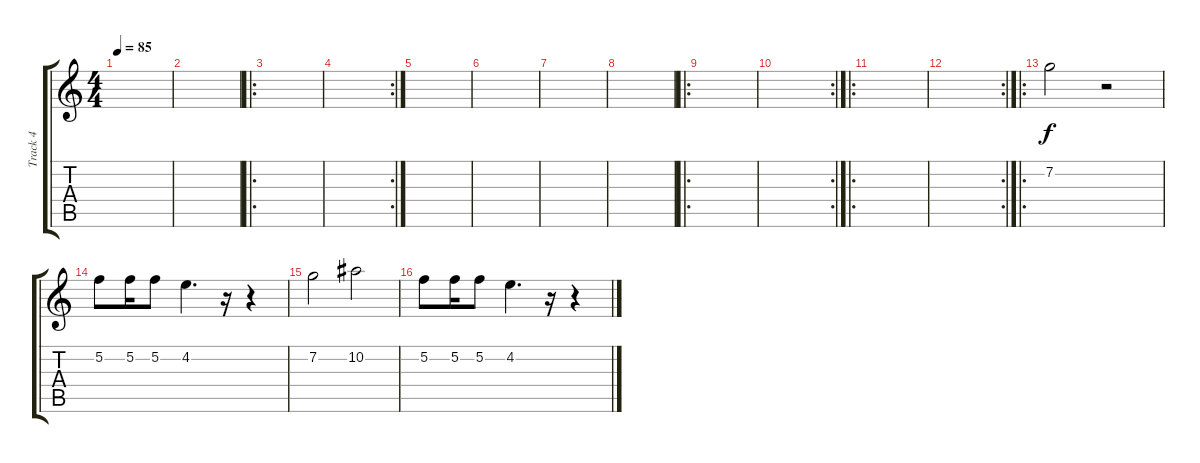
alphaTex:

\track ("Track 4" "Track 4") {instrument distortionguitar}
\staff {score tabs}
\tuning (E4 C4 G3 C3 G2 C2) {hide}
\ts (4 4)
\tempo 85
\clef g2
\ks c
|
|
\ro
|
\rc 2
|
|
|
|
|
\ro
|
\rc 2
|
\ro
|
\rc 2
|
\ro
7.2.2 r.2 |
5.2.8 5.2.16 5.2.8 4.2.4{d} r.16 r.4 |
7.2.2 10.2.2 |
5.2.8 5.2.16 5.2.8 4.2.4{d} r.16 r.4
